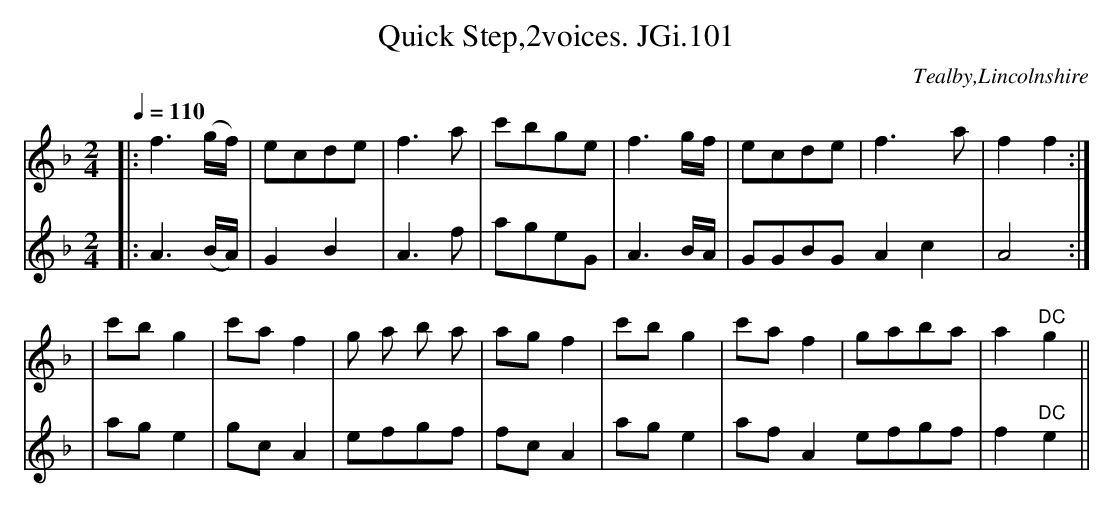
X:1
T:Quick Step,2voices. JGi.101
L:1/8
M:2/4
O:Tealby,Lincolnshire
Q:1/4=110
K:F
[V:1]|:f3(g/f/)|ecde|f3a|c'bge|f3g/2f/2|ecde|f3a|f2f2:|
[V:2]|:A3(B/A/)|G2B2|A3f|ageG|A3B/A/|GGBGA2c2|A4:|
[V:1]|c'bg2|c'af2|g a b a|agf2|c'bg2|c'af2|gaba|a2"DC"g2||
[V:2]|age2|gcA2|efgf|fcA2|age2|afA2efgf|f2"DC"e2||
